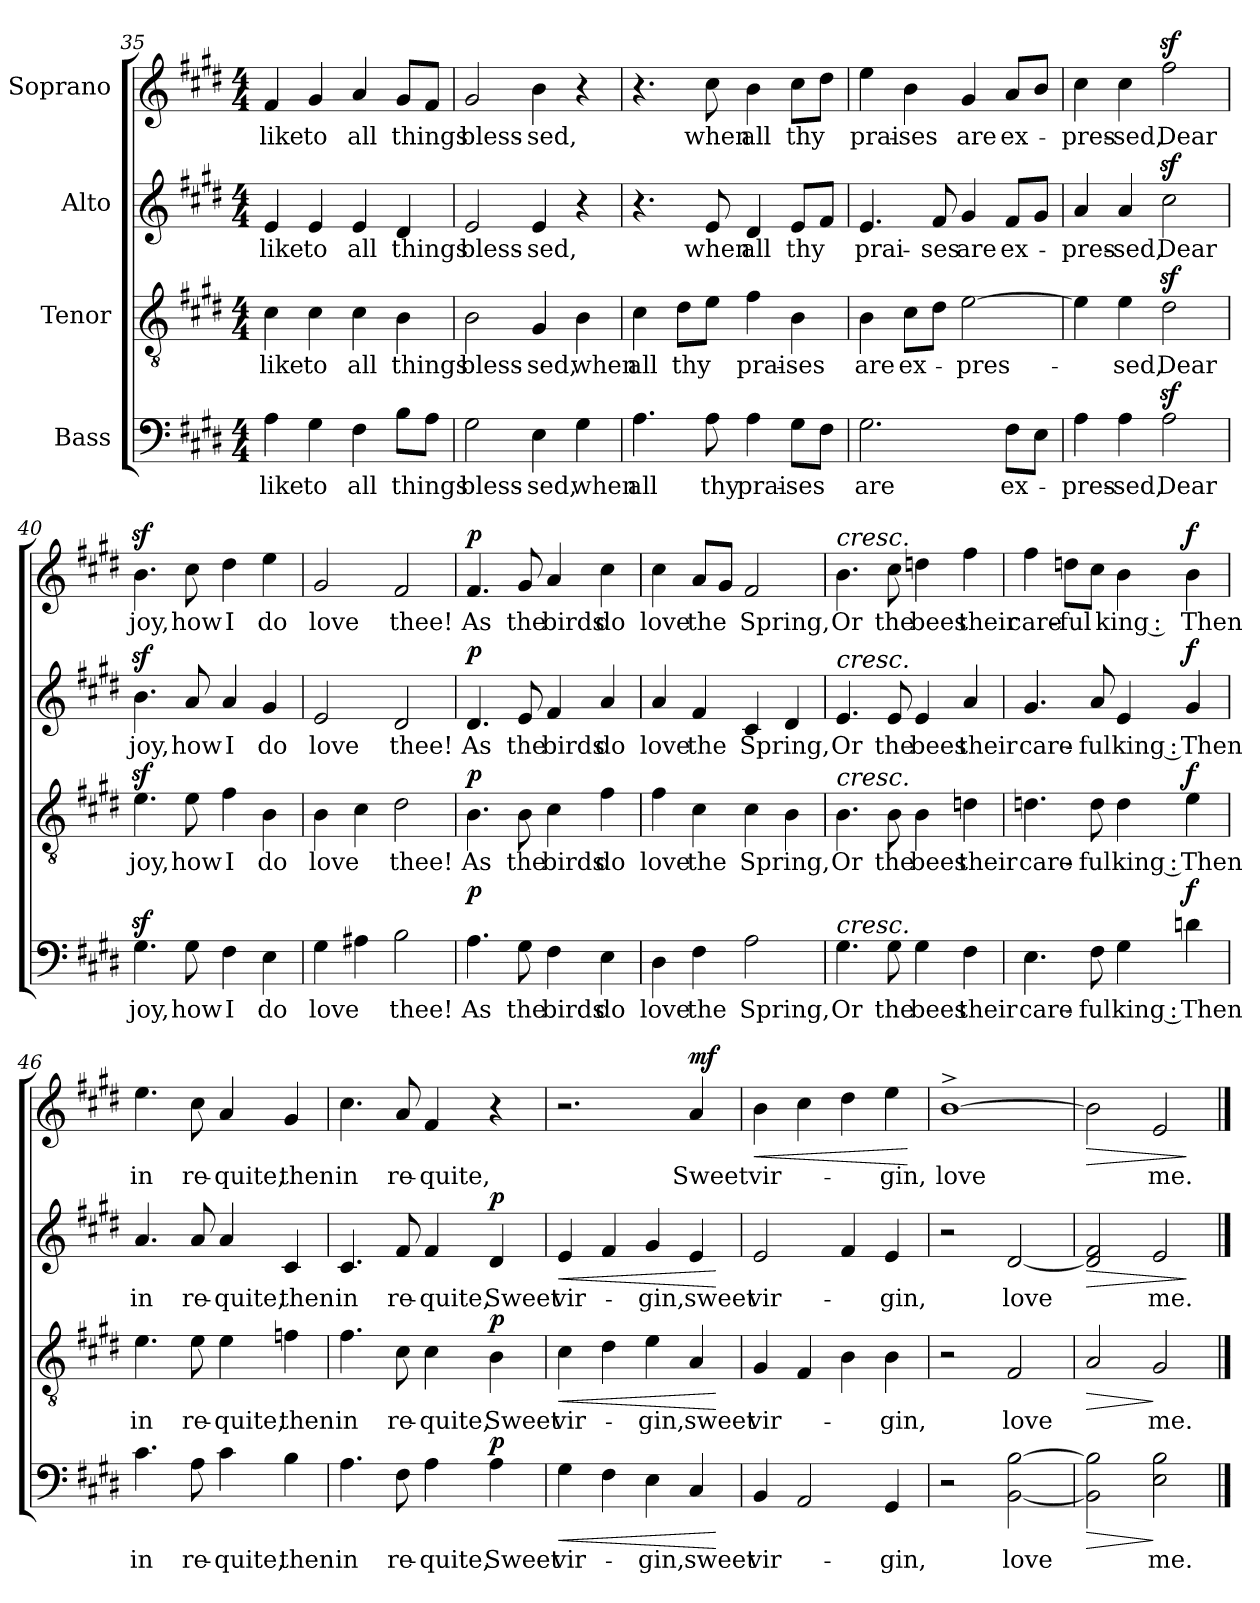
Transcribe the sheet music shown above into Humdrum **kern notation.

**kern	**text	**dynam	**kern	**text	**dynam	**kern	**text	**dynam	**kern	**text	**dynam
*part4	*part4	*part4	*part3	*part3	*part3	*part2	*part2	*part2	*part1	*part1	*part1
*staff4	*staff4	*staff4	*staff3	*staff3	*staff3	*staff2	*staff2	*staff2	*staff1	*staff1	*staff1
*I"Bass	*	*	*I"Tenor	*	*	*I"Alto	*	*	*I"Soprano	*	*
*clefF4	*	*	*clefGv2	*	*	*clefG2	*	*	*clefG2	*	*
*k[f#c#g#d#]	*	*	*k[f#c#g#d#]	*	*	*k[f#c#g#d#]	*	*	*k[f#c#g#d#]	*	*
*E:	*	*	*E:	*	*	*E:	*	*	*E:	*	*
*M4/4	*	*	*M4/4	*	*	*M4/4	*	*	*M4/4	*	*
=35	=35	=35	=35	=35	=35	=35	=35	=35	=35	=35	=35
!	!LO:LY:b	!	!	!LO:LY:b	!	!	!LO:LY:b	!	!	!LO:LY:b	!
4A\	like	.	4c#\	like	.	4e/	like	.	4f#/	like	.
!	!LO:LY:b	!	!	!LO:LY:b	!	!	!LO:LY:b	!	!	!LO:LY:b	!
4G#\	to	.	4c#\	to	.	4e/	to	.	4g#/	to	.
!	!LO:LY:b	!	!	!LO:LY:b	!	!	!LO:LY:b	!	!	!LO:LY:b	!
4F#\	all	.	4c#\	all	.	4e/	all	.	4a/	all	.
!	!LO:LY:b	!	!	!LO:LY:b	!	!	!LO:LY:b	!	!	!LO:LY:b	!
8B\L	things	.	4B\	things	.	4d#/	things	.	8g#/L	things	.
8A\J	.	.	.	.	.	.	.	.	8f#/J	.	.
=36	=36	=36	=36	=36	=36	=36	=36	=36	=36	=36	=36
!	!LO:LY:b	!	!	!LO:LY:b	!	!	!LO:LY:b	!	!	!LO:LY:b	!
2G#\	bless-	.	2B\	bless-	.	2e/	bless-	.	2g#/	bless-	.
!	!LO:LY:b	!	!	!LO:LY:b	!	!	!LO:LY:b	!	!	!LO:LY:b	!
4E\	-sed,	.	4G#/	-sed,	.	4e/	-sed,	.	4b\	-sed,	.
!	!LO:LY:b	!	!	!LO:LY:b	!	!	!	!	!	!	!
4G#\	when	.	4B\	when	.	4r	.	.	4r	.	.
=37	=37	=37	=37	=37	=37	=37	=37	=37	=37	=37	=37
!	!LO:LY:b	!	!	!LO:LY:b	!	!	!	!	!	!	!
4.A\	all	.	4c#\	all	.	4.r	.	.	4.r	.	.
!	!	!	!	!LO:LY:b	!	!	!	!	!	!	!
.	.	.	8d#\L	thy	.	.	.	.	.	.	.
!	!LO:LY:b	!	!	!	!	!	!LO:LY:b	!	!	!LO:LY:b	!
8A\	thy	.	8e\J	.	.	8e/	when	.	8cc#\	when	.
!	!LO:LY:b	!	!	!LO:LY:b	!	!	!LO:LY:b	!	!	!LO:LY:b	!
4A\	prai-	.	4f#\	prai-	.	4d#/	all	.	4b\	all	.
!	!LO:LY:b	!	!	!LO:LY:b	!	!	!LO:LY:b	!	!	!LO:LY:b	!
8G#\L	-ses	.	4B\	-ses	.	8e/L	thy	.	8cc#\L	thy	.
8F#\J	.	.	.	.	.	8f#/J	.	.	8dd#\J	.	.
!!LO:PB:g=z
=38	=38	=38	=38	=38	=38	=38	=38	=38	=38	=38	=38
!	!LO:LY:b	!	!	!LO:LY:b	!	!	!LO:LY:b	!	!	!LO:LY:b	!
2.G#\	are	.	4B\	are	.	4.e/	prai-	.	4ee\	prai-	.
!	!	!	!	!LO:LY:b	!	!	!	!	!	!LO:LY:b	!
.	.	.	8c#\L	ex-	.	.	.	.	4b\	-ses	.
!	!	!	!	!	!	!	!LO:LY:b	!	!	!	!
.	.	.	8d#\J	.	.	8f#/	-ses	.	.	.	.
!	!	!	!	!LO:LY:b	!	!	!LO:LY:b	!	!	!LO:LY:b	!
.	.	.	[2e\	-pres-	.	4g#/	are	.	4g#/	are	.
!	!LO:LY:b	!	!	!	!	!	!LO:LY:b	!	!	!LO:LY:b	!
8F#\L	ex-	.	.	.	.	8f#/L	ex-	.	8a/L	ex-	.
8E\J	.	.	.	.	.	8g#/J	.	.	8b/J	.	.
=39	=39	=39	=39	=39	=39	=39	=39	=39	=39	=39	=39
!	!LO:LY:b	!	!	!	!	!	!LO:LY:b	!	!	!LO:LY:b	!
4A\	-pres-	.	4e\]	.	.	4a/	-pres-	.	4cc#\	-pres-	.
!	!LO:LY:b	!	!	!LO:LY:b	!	!	!LO:LY:b	!	!	!LO:LY:b	!
4A\	-sed,	.	4e\	-sed,	.	4a/	-sed,	.	4cc#\	-sed,	.
!	!LO:LY:b	!	!	!LO:LY:b	!	!	!LO:LY:b	!	!	!LO:LY:b	!
2Az>\	Dear	.	2d#z>\	Dear	.	2cc#z>\	Dear	.	2ff#z>\	Dear	.
=40	=40	=40	=40	=40	=40	=40	=40	=40	=40	=40	=40
!	!LO:LY:b	!	!	!LO:LY:b	!	!	!LO:LY:b	!	!	!LO:LY:b	!
4.G#z>\	joy,	.	4.ez>\	joy,	.	4.bz>\	joy,	.	4.bz>\	joy,	.
!	!LO:LY:b	!	!	!LO:LY:b	!	!	!LO:LY:b	!	!	!LO:LY:b	!
8G#\	how	.	8e\	how	.	8a/	how	.	8cc#\	how	.
!	!LO:LY:b	!	!	!LO:LY:b	!	!	!LO:LY:b	!	!	!LO:LY:b	!
4F#\	I	.	4f#\	I	.	4a/	I	.	4dd#\	I	.
!	!LO:LY:b	!	!	!LO:LY:b	!	!	!LO:LY:b	!	!	!LO:LY:b	!
4E\	do	.	4B\	do	.	4g#/	do	.	4ee\	do	.
=41	=41	=41	=41	=41	=41	=41	=41	=41	=41	=41	=41
!	!LO:LY:b	!	!	!LO:LY:b	!	!	!LO:LY:b	!	!	!LO:LY:b	!
4G#\	love	.	4B\	love	.	2e/	love	.	2g#/	love	.
4A#X\	.	.	4c#\	.	.	.	.	.	.	.	.
!	!LO:LY:b	!	!	!LO:LY:b	!	!	!LO:LY:b	!	!	!LO:LY:b	!
2B\	thee!	.	2d#\	thee!	.	2d#/	thee!	.	2f#/	thee!	.
!!LO:LB:g=z
=42	=42	=42	=42	=42	=42	=42	=42	=42	=42	=42	=42
!	!LO:LY:b	!LO:DY:a	!	!LO:LY:b	!LO:DY:b	!	!LO:LY:b	!LO:DY:a	!	!LO:LY:b	!LO:DY:a
4.A\	As	p	4.B\	As	p	4.d#/	As	p	4.f#/	As	p
!	!LO:LY:b	!	!	!LO:LY:b	!	!	!LO:LY:b	!	!	!LO:LY:b	!
8G#\	the	.	8B\	the	.	8e/	the	.	8g#/	the	.
!	!LO:LY:b	!	!	!LO:LY:b	!	!	!LO:LY:b	!	!	!LO:LY:b	!
4F#\	birds	.	4c#\	birds	.	4f#/	birds	.	4a/	birds	.
!	!LO:LY:b	!	!	!LO:LY:b	!	!	!LO:LY:b	!	!	!LO:LY:b	!
4E\	do	.	4f#\	do	.	4a/	do	.	4cc#\	do	.
=43	=43	=43	=43	=43	=43	=43	=43	=43	=43	=43	=43
!	!LO:LY:b	!	!	!LO:LY:b	!	!	!LO:LY:b	!	!	!LO:LY:b	!
4D#\	love	.	4f#\	love	.	4a/	love	.	4cc#\	love	.
!	!LO:LY:b	!	!	!LO:LY:b	!	!	!LO:LY:b	!	!	!LO:LY:b	!
4F#\	the	.	4c#\	the	.	4f#/	the	.	8a/L	the	.
.	.	.	.	.	.	.	.	.	8g#/J	.	.
!	!LO:LY:b	!	!	!LO:LY:b	!	!	!LO:LY:b	!	!	!LO:LY:b	!
2A\	Spring,	.	4c#\	Spring,	.	4c#/	Spring,	.	2f#/	Spring,	.
.	.	.	4B\	.	.	4d#/	.	.	.	.	.
=44	=44	=44	=44	=44	=44	=44	=44	=44	=44	=44	=44
!	!	!	!	!	!	!	!	!	!LO:TX:a:i:t=cresc.	!	!
!	!	!	!	!	!	!LO:TX:a:i:t=cresc.	!	!	!	!	!
!	!	!	!LO:TX:a:i:t=cresc.	!	!	!	!	!	!	!	!
!LO:TX:a:i:t=cresc.	!	!	!	!	!	!	!	!	!	!	!
!	!LO:LY:b	!	!	!LO:LY:b	!	!	!LO:LY:b	!	!	!LO:LY:b	!
4.G#\	Or	.	4.B\	Or	.	4.e/	Or	.	4.b\	Or	.
!	!LO:LY:b	!	!	!LO:LY:b	!	!	!LO:LY:b	!	!	!LO:LY:b	!
8G#\	the	.	8B\	the	.	8e/	the	.	8cc#\	the	.
!	!LO:LY:b	!	!	!LO:LY:b	!	!	!LO:LY:b	!	!	!LO:LY:b	!
4G#\	bees	.	4B\	bees	.	4e/	bees	.	4ddn\	bees	.
!	!LO:LY:b	!	!	!LO:LY:b	!	!	!LO:LY:b	!	!	!LO:LY:b	!
4F#\	their	.	4dn\	their	.	4a/	their	.	4ff#\	their	.
=45	=45	=45	=45	=45	=45	=45	=45	=45	=45	=45	=45
!	!LO:LY:b	!	!	!LO:LY:b	!	!	!LO:LY:b	!	!	!LO:LY:b	!
4.E\	care-	.	4.dn\	care-	.	4.g#/	care-	.	4ff#\	care-	.
!	!	!	!	!	!	!	!	!	!	!LO:LY:b	!
.	.	.	.	.	.	.	.	.	8ddn\L	-ful	.
!	!LO:LY:b	!	!	!LO:LY:b	!	!	!LO:LY:b	!	!	!	!
8F#\	-ful	.	8d\	-ful	.	8a/	-ful	.	8cc#\J	.	.
!	!LO:LY:b	!	!	!LO:LY:b	!	!	!LO:LY:b	!	!	!LO:LY:b	!
4G#\	king :	.	4d\	king :	.	4e/	king :	.	4b\	king :	.
!	!LO:LY:b	!LO:DY:a	!	!LO:LY:b	!LO:DY:a	!	!LO:LY:b	!LO:DY:a	!	!LO:LY:b	!LO:DY:a
4dn\	Then	f	4e\	Then	f	4g#/	Then	f	4b\	Then	f
!!LO:LB:g=z
=46	=46	=46	=46	=46	=46	=46	=46	=46	=46	=46	=46
!	!LO:LY:b	!	!	!LO:LY:b	!	!	!LO:LY:b	!	!	!LO:LY:b	!
4.c#\	in	.	4.e\	in	.	4.a/	in	.	4.ee\	in	.
!	!LO:LY:b	!	!	!LO:LY:b	!	!	!LO:LY:b	!	!	!LO:LY:b	!
8A\	re-	.	8e\	re-	.	8a/	re-	.	8cc#\	re-	.
!	!LO:LY:b	!	!	!LO:LY:b	!	!	!LO:LY:b	!	!	!LO:LY:b	!
4c#\	-quite,	.	4e\	-quite,	.	4a/	-quite,	.	4a/	-quite,	.
!	!LO:LY:b	!	!	!LO:LY:b	!	!	!LO:LY:b	!	!	!LO:LY:b	!
4B\	then	.	4fn\	then	.	4c#/	then	.	4g#/	then	.
=47	=47	=47	=47	=47	=47	=47	=47	=47	=47	=47	=47
!	!LO:LY:b	!	!	!LO:LY:b	!	!	!LO:LY:b	!	!	!LO:LY:b	!
4.A\	in	.	4.f#\	in	.	4.c#/	in	.	4.cc#\	in	.
!	!LO:LY:b	!	!	!LO:LY:b	!	!	!LO:LY:b	!	!	!LO:LY:b	!
8F#\	re-	.	8c#\	re-	.	8f#/	re-	.	8a/	re-	.
!	!LO:LY:b	!	!	!LO:LY:b	!	!	!LO:LY:b	!	!	!LO:LY:b	!
4A\	-quite,	.	4c#\	-quite,	.	4f#/	-quite,	.	4f#/	-quite,	.
!	!LO:LY:b	!LO:DY:a	!	!LO:LY:b	!LO:DY:a	!	!LO:LY:b	!LO:DY:a	!	!	!
4A\	Sweet	p	4B\	Sweet	p	4d#/	Sweet	p	4r	.	.
=48	=48	=48	=48	=48	=48	=48	=48	=48	=48	=48	=48
!	!LO:LY:b	!LO:HP:b	!	!LO:LY:b	!LO:HP:b	!	!LO:LY:b	!LO:HP:b	!	!	!
4G#\	vir-	<	4c#\	vir-	<	4e/	vir-	<	2.r	.	.
4F#\	.	.	4d#\	.	.	4f#/	.	.	.	.	.
!	!LO:LY:b	!	!	!LO:LY:b	!	!	!LO:LY:b	!	!	!	!
4E\	-gin,	.	4e\	-gin,	.	4g#/	-gin,	.	.	.	.
!	!LO:LY:b	!	!	!LO:LY:b	!	!	!LO:LY:b	!	!	!LO:LY:b	!LO:DY:a
4C#/	sweet	.	4A/	sweet	.	4e/	sweet	.	4a/	Sweet	mf
.	.	[	.	.	[	.	.	[	.	.	.
=49	=49	=49	=49	=49	=49	=49	=49	=49	=49	=49	=49
!	!LO:LY:b	!	!	!LO:LY:b	!	!	!LO:LY:b	!	!	!LO:LY:b	!LO:HP:b
4BB/	vir-	.	4G#/	vir-	.	2e/	vir-	.	4b\	vir-	<
2AA/	.	.	4F#/	.	.	.	.	.	4cc#\	.	.
.	.	.	4B\	.	.	4f#/	.	.	4dd#\	.	.
!	!LO:LY:b	!	!	!LO:LY:b	!	!	!LO:LY:b	!	!	!LO:LY:b	!
4GG#/	-gin,	.	4B\	-gin,	.	4e/	-gin,	.	4ee\	-gin,	.
.	.	.	.	.	.	.	.	.	.	.	[
=50	=50	=50	=50	=50	=50	=50	=50	=50	=50	=50	=50
!	!	!	!	!	!	!	!	!	!	!LO:LY:b	!
2r	.	.	2r	.	.	2r	.	.	[1b^>	love	.
!	!LO:LY:b	!	!	!LO:LY:b	!	!	!LO:LY:b	!	!	!	!
[2BB\ [2B\	love	.	2F#/	love	.	[2d#/	love	.	.	.	.
=51	=51	=51	=51	=51	=51	=51	=51	=51	=51	=51	=51
!	!	!LO:HP:b	!	!	!LO:HP:b	!	!	!LO:HP:b	!	!	!LO:HP:b
2BB\] 2B\]	.	>	2A/	.	>	2d#/] 2f#/	.	>	2b\]	.	>
!	!LO:LY:b	!	!	!LO:LY:b	!	!	!LO:LY:b	!	!	!LO:LY:b	!
2E\ 2B\	me.	]	2G#/	me.	]	2e/	me.	.	2e/	me.	.
.	.	.	.	.	.	.	.	]	.	.	]
==	==	==	==	==	==	==	==	==	==	==	==
*-	*-	*-	*-	*-	*-	*-	*-	*-	*-	*-	*-
